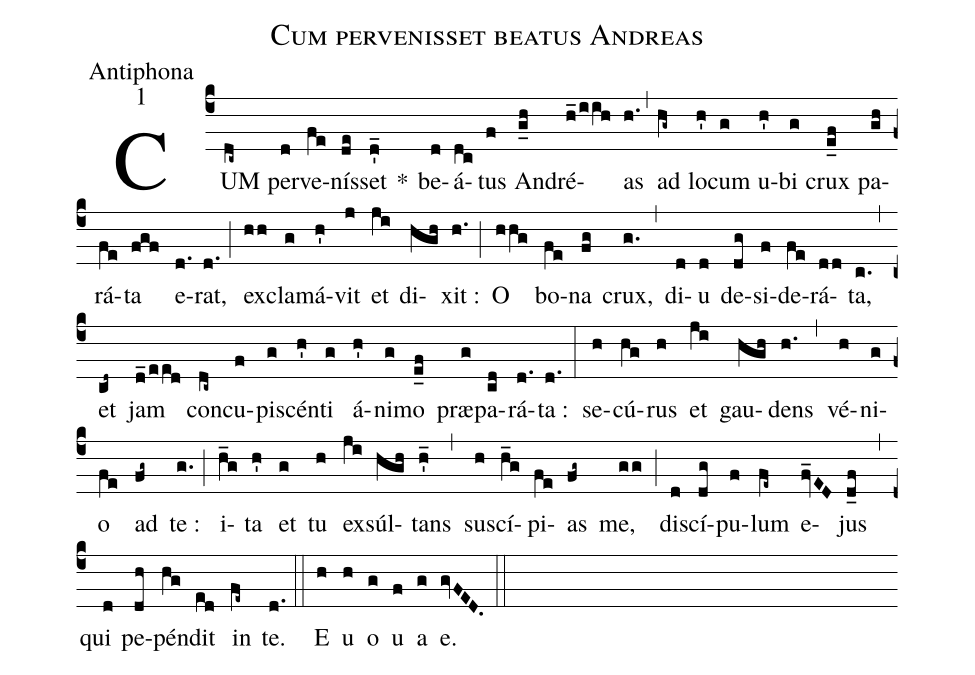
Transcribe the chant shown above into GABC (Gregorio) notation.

name:Cum pervenisset beatus Andreas;
office-part:Antiphona;
mode:1;
%%
(c4) CUM(dc~) per(d)ve(fe)nís(de)set(d'_) *() be(d)á(dc)tus(f) An(g_h)dré(h_1/iih)as(h.) (,) ad(hg~) lo(h')cum(g) u(h')bi(g) crux(e_f) pa(gh)rá(fe)ta(fgf) e(d.)rat,(d.) (;) ex(hh)cla(g)má(h')vit(j) et(ji) di(hgh)xit :(h.) (;) O(hhg) bo(fe)na(fg) crux,(g.) (,) di(d)u(d) de(dg)si(f)de(fe)rá(dd)ta,(c.) (,) et(cd~) jam(d_/eed) con(dc~)cu(f)pi(g)scén(h')ti(g) á(h')ni(g)mo(e_f) præ(g)pa(cd)rá(d.)ta :(d.) (:) se(h)cú(hg)rus(h) et(ji) gau(hgh)dens(h.) (,) vé(h)ni(g)o(fe) ad(fg~) te :(g.) (;) i(h_g)ta(h') et(g) tu(h) ex(ji)súl(hgh)tans(h'_) (,) su(h)scí(h_g)pi(fe)as(fg~) me,(gg) (;) di(d)scí(dg)pu(f)lum(fe~) e(fv_ED)jus(d_f) (,) qui(d) pe(dh)pén(hg)dit(ed) in(fe~) te.(d.) (::)
<eu>E(h) u(h) o(g) u(f) a(g) e.</eu>(gvFED.) (::)
